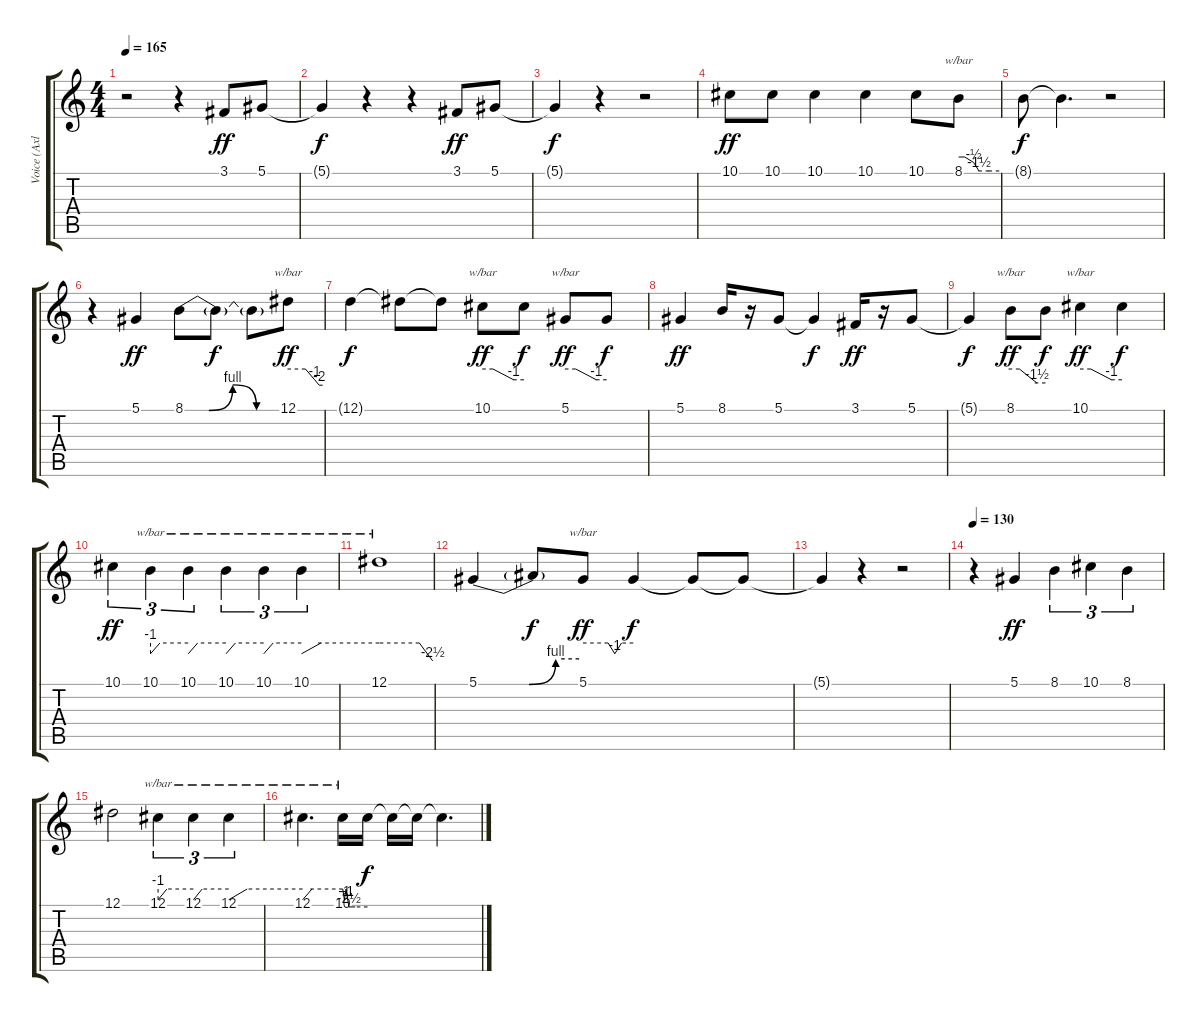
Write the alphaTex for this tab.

\track ("Voice (Axl)" "Voice (Axl") {instrument lead2sawtooth}
\staff {score tabs}
\tuning (Eb4 Bb3 Gb3 Db3 Ab2 Eb2) {hide}
\ts (4 4)
\tempo 165
\clef g2
\ks c
r.2{dy f} r.4 3.1.8{dy ff} 5.1.8 |
5.1{t}.4{dy f} r.4 r.4 3.1.8{dy ff} 5.1.8 |
5.1{t}.4{dy f} r.4 r.2 |
10.1.8{dy ff} 10.1.8 10.1.4 10.1.4 10.1.8 8.1.8{tbe (custom default 0 0 9 0 22 -2 30 -6 45 -6 60 -6)} |
8.1{t}.8{dy f} 8.1{t}.4{d} r.2 |
r.4 5.1.4{dy ff} 8.1{be (custom 0 0 15 0 30 4 45 0 60 0)}.8 8.1{t}.8{dy f} 8.1{t}.8 12.1.8{tbe (custom default 0 0 30 0 46 -4 54 -8 60 -8) dy ff} |
12.1{t}.4{dy f} 12.1{t}.8 12.1{t}.8 10.1.8{tbe (custom default 0 0 15 0 45 -4 60 -4) dy ff} 10.1{t}.8{dy f} 5.1.8{tbe (custom default 0 0 15 0 45 -4 60 -4) dy ff} 5.1{t}.8{dy f} |
5.1.4{dy ff} 8.1.16 r.16 5.1.8 5.1{t}.4{dy f} 3.1.16{dy ff} r.16 5.1.8 |
5.1{t}.4{dy f} 8.1.8{tbe (custom default 0 0 15 0 45 -6 60 -6) dy ff} 8.1{t}.8{dy f} 10.1.4{tbe (custom default 0 0 15 0 45 -4 60 -4) dy ff} 10.1{t}.4{dy f} |
10.1.4{tu (3 2) dy ff} 10.1.4{tu (3 2) tbe (custom default 0 -4 15 0 60 0)} 10.1.4{tu (3 2) tbe (custom default 0 -4 15 0 60 0)} 10.1.4{tu (3 2) tbe (custom default 0 -4 15 0 60 0)} 10.1.4{tu (3 2) tbe (custom default 0 -4 15 0 60 0)} 10.1.4{tu (3 2) tbe (custom default 0 -4 15 0 60 0)} |
12.1.1{tbe (custom default 0 0 45 0 60 -10)} |
5.1{be (custom 0 0 30 0 46 4 60 4)}.4 5.1{t}.8{dy f} 5.1.8{tbe (custom default 0 0 30 0 38 -4 46 0 60 0) dy ff} 5.1{t}.4{dy f} 5.1{t}.8 5.1{t}.8 |
5.1{t}.4 r.4 r.2 |
\tempo 130
r.4 5.1.4{dy ff} 8.1.4{tu (3 2)} 10.1.4{tu (3 2)} 8.1.4{tu (3 2)} |
12.1.2 12.1.4{tu (3 2) tbe (custom default 0 -4 15 0 60 0)} 12.1.4{tu (3 2) tbe (custom default 0 -4 15 0 60 0)} 12.1.4{tu (3 2) tbe (custom default 0 -4 15 0 60 0)} |
12.1.4{d tbe (custom default 0 -4 14 0 60 0)} 10.1.16{tbe (custom default 0 0 4 -4 8 0 12 -4 15 -10 30 -10 60 -10)} 10.1{t}.16{dy f} 10.1{t}.16 10.1{t}.16 10.1{t}.4{d}
